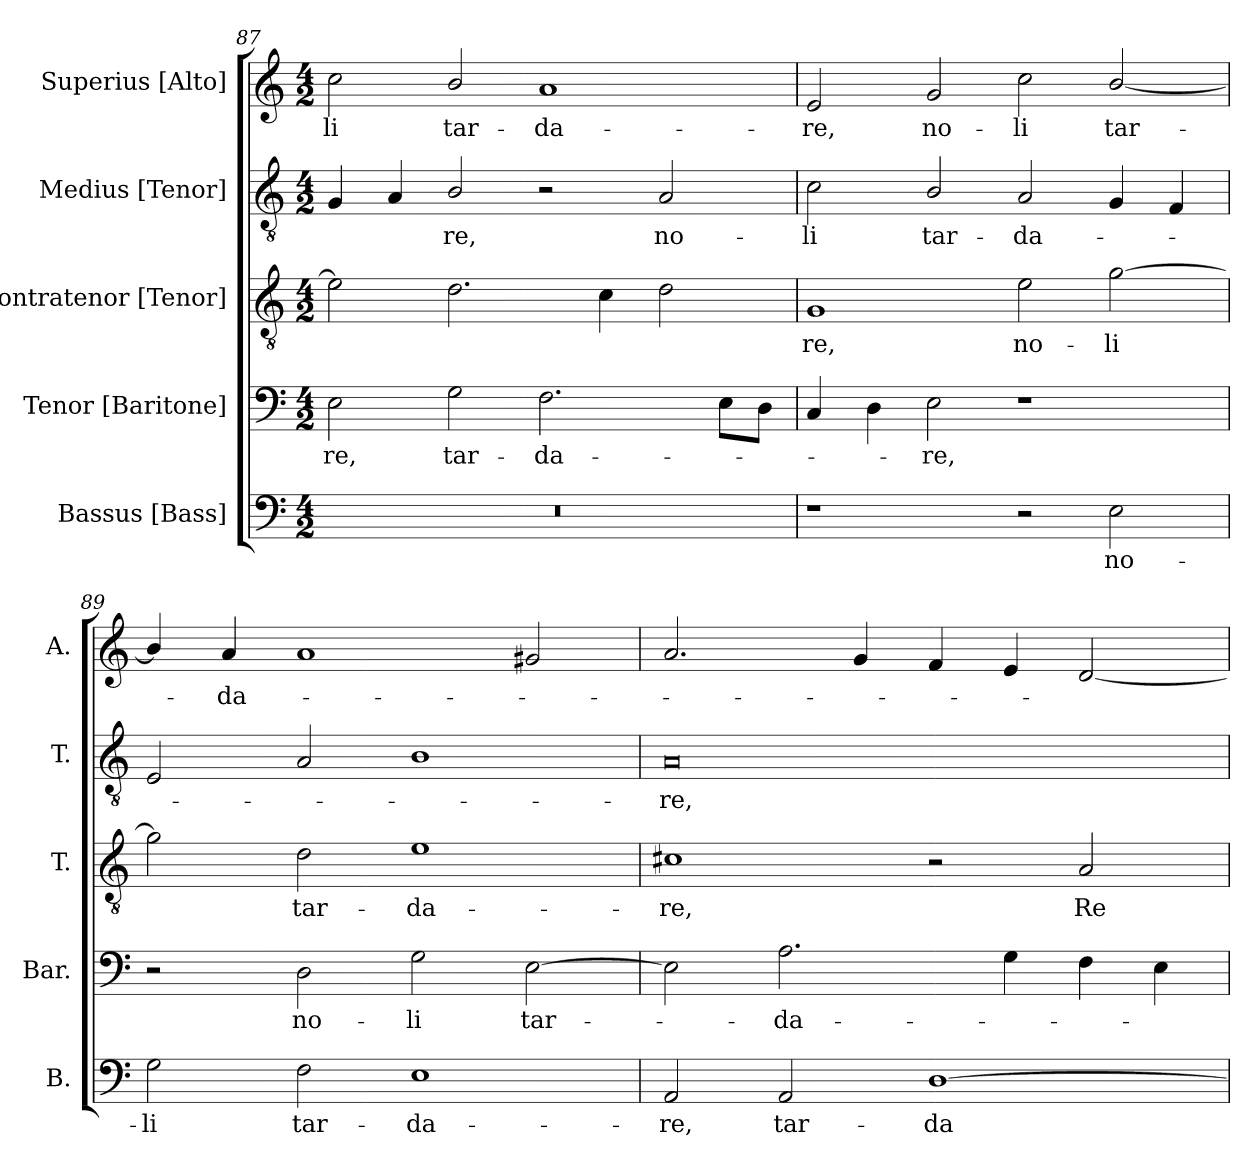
**kern	**text	**kern	**text	**kern	**text	**kern	**text	**kern	**text
*part5	*part5	*part4	*part4	*part3	*part3	*part2	*part2	*part1	*part1
*staff5	*staff5	*staff4	*staff4	*staff3	*staff3	*staff2	*staff2	*staff1	*staff1
*I"Bassus [Bass]	*	*I"Tenor [Baritone]	*	*I"Contratenor [Tenor]	*	*I"Medius [Tenor]	*	*I"Superius [Alto]	*
*I'B.	*	*I'Bar.	*	*I'T.	*	*I'T.	*	*I'A.	*
*clefF4	*	*clefF4	*	*clefGv2	*	*clefGv2	*	*clefG2	*
*	*	*	*	*ITrd7c12	*	*ITrd7c12	*	*	*
*k[]	*	*k[]	*	*k[]	*	*k[]	*	*k[]	*
*C:	*	*C:	*	*C:	*	*C:	*	*C:	*
*M4/2	*	*M4/2	*	*M4/2	*	*M4/2	*	*M4/2	*
=87	=87	=87	=87	=87	=87	=87	=87	=87	=87
!LO:N:vis=1	!	!	!	!	!	!	!	!	!
!	!	!	!LO:LY:b:color=#000000	!	!	!	!	!	!
!	!	!	!	!	!	!	!	!	!LO:LY:b:color=#000000
0r	.	2Ei\	-re,	2Ei\]	.	4GGi/	.	2cci\	-li
.	.	.	.	.	.	4AAi/	.	.	.
!	!	!	!LO:LY:b:color=#000000	!	!	!	!	!	!
!	!	!	!	!	!	!	!LO:LY:b:color=#000000	!	!
!	!	!	!	!	!	!	!	!	!LO:LY:b:color=#000000
.	.	2Gi\	tar-	2.Di\	.	2BBi/	-re,	2bi/	tar-
!	!	!	!LO:LY:b:color=#000000	!	!	!	!	!	!
!	!	!	!	!	!	!	!	!	!LO:LY:b:color=#000000
.	.	2.Fi\	-da-	.	.	2r	.	1ai	-da-
.	.	.	.	4Ci\	.	.	.	.	.
!	!	!	!	!	!	!	!LO:LY:b:color=#000000	!	!
.	.	.	.	2Di\	.	2AAi/	no-	.	.
.	.	8Ei\L	.	.	.	.	.	.	.
.	.	8Di\J	.	.	.	.	.	.	.
=88	=88	=88	=88	=88	=88	=88	=88	=88	=88
!	!	!	!	!	!LO:LY:b:color=#000000	!	!	!	!
!	!	!	!	!	!	!	!LO:LY:b:color=#000000	!	!
!	!	!	!	!	!	!	!	!	!LO:LY:b:color=#000000
1r	.	4Ci/	.	1GGi	-re,	2Ci\	-li	2ei/	-re,
.	.	4Di\	.	.	.	.	.	.	.
!	!	!	!LO:LY:b:color=#000000	!	!	!	!	!	!
!	!	!	!	!	!	!	!LO:LY:b:color=#000000	!	!
!	!	!	!	!	!	!	!	!	!LO:LY:b:color=#000000
.	.	2Ei\	-re,	.	.	2BBi/	tar-	2gi/	no-
!	!	!	!	!	!LO:LY:b:color=#000000	!	!	!	!
!	!	!	!	!	!	!	!LO:LY:b:color=#000000	!	!
!	!	!	!	!	!	!	!	!	!LO:LY:b:color=#000000
2r	.	1r	.	2Ei\	no-	2AAi/	-da-	2cci\	-li
!	!LO:LY:b:color=#000000	!	!	!	!	!	!	!	!
!	!	!	!	!	!LO:LY:b:color=#000000	!	!	!	!
!	!	!	!	!	!	!	!	!	!LO:LY:b:color=#000000
2Ei\	no-	.	.	[2Gi\	-li	4GGi/	.	[2bi/	tar-
.	.	.	.	.	.	4FFi/	.	.	.
=89	=89	=89	=89	=89	=89	=89	=89	=89	=89
!	!LO:LY:b:color=#000000	!	!	!	!	!	!	!	!
2Gi\	-li	2r	.	2Gi\]	.	2EEi/	.	4bi/]	.
!	!	!	!	!	!	!	!	!	!LO:LY:b:color=#000000
.	.	.	.	.	.	.	.	4ai/	-da-
!	!LO:LY:b:color=#000000	!	!	!	!	!	!	!	!
!	!	!	!LO:LY:b:color=#000000	!	!	!	!	!	!
!	!	!	!	!	!LO:LY:b:color=#000000	!	!	!	!
2Fi\	tar-	2Di\	no-	2Di\	tar-	2AAi/	.	1ai	.
!	!LO:LY:b:color=#000000	!	!	!	!	!	!	!	!
!	!	!	!LO:LY:b:color=#000000	!	!	!	!	!	!
!	!	!	!	!	!LO:LY:b:color=#000000	!	!	!	!
1Ei	-da-	2Gi\	-li	1Ei	-da-	1BBi	.	.	.
!	!	!	!LO:LY:b:color=#000000	!	!	!	!	!	!
.	.	[2Ei\	tar-	.	.	.	.	2g#Xi/	.
!!LO:PB:g=z
=90	=90	=90	=90	=90	=90	=90	=90	=90	=90
!	!LO:LY:b:color=#000000	!	!	!	!	!	!	!	!
!	!	!	!	!	!LO:LY:b:color=#000000	!	!	!	!
!	!	!	!	!	!	!	!LO:LY:b:color=#000000	!	!
2AAi/	-re,	2Ei\]	.	1C#Xi	-re,	0AAi	-re,	2.ai/	.
!	!LO:LY:b:color=#000000	!	!	!	!	!	!	!	!
!	!	!	!LO:LY:b:color=#000000	!	!	!	!	!	!
2AAi/	tar-	2.Ai\	-da-	.	.	.	.	.	.
.	.	.	.	.	.	.	.	4gi/	.
!	!LO:LY:b:color=#000000	!	!	!	!	!	!	!	!
[1Di	-da-	.	.	2r	.	.	.	4fi/	.
.	.	4Gi\	.	.	.	.	.	4ei/	.
!	!	!	!	!	!LO:LY:b:color=#000000	!	!	!	!
.	.	4Fi\	.	2AAi/	Re-	.	.	[2di/	.
.	.	4Ei\	.	.	.	.	.	.	.
=	=	=	=	=	=	=	=	=	=
*-	*-	*-	*-	*-	*-	*-	*-	*-	*-
